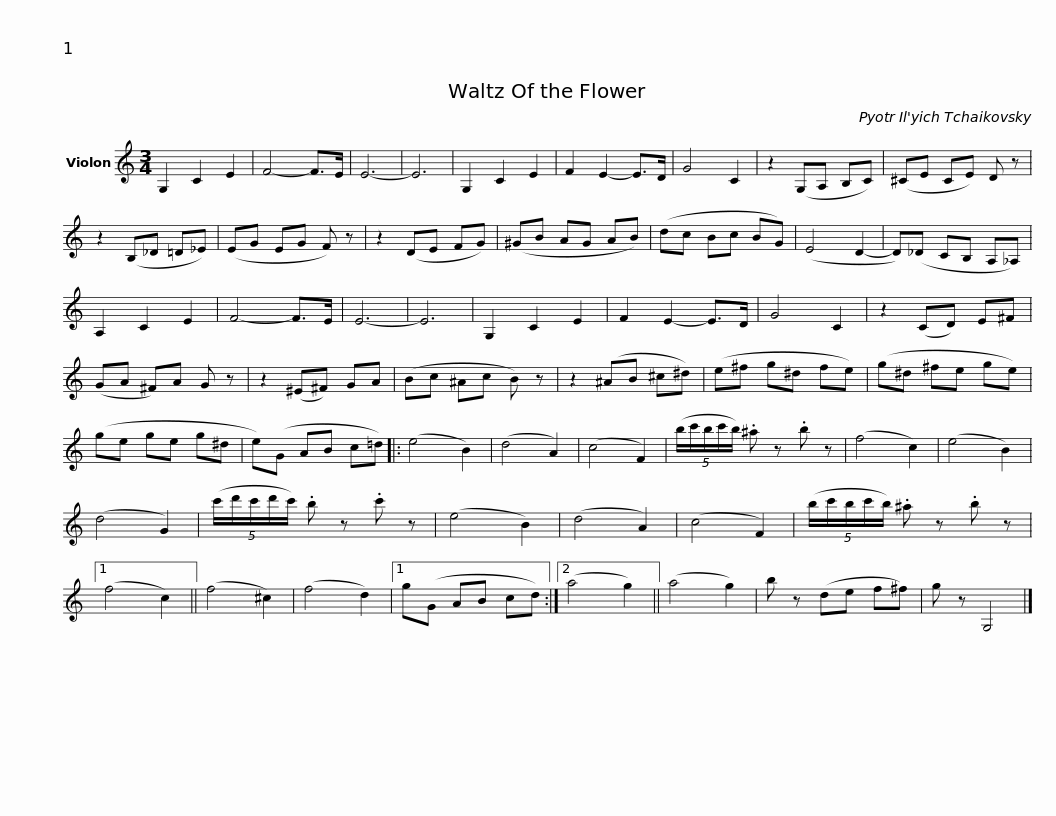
X:1
L:1/8
M:3/4
I:linebreak $
K:C
V:1 treble
V:1
 G,2 C2 E2 | F4- F>E | E6- | E6 | G,2 C2 E2 | %5
 F2 E2- E>D | G4 C2 | z2 (G,A, B,C) | (^CE CE) D z | z2 (B,_D =D_E) |$ %10
 (EG EG F) z | z2 (DE FG) | (^GB AG AB) | (dc Bc BG) | (E4 D2- | %15
 D)(_D CB, A,_A,) | A,2 C2 E2 | F4- F>E | E6- |$ E6 | %20
 G,2 C2 E2 | F2 E2- E>D | G4 C2 | z2 (CD) E^F | (GA ^F)A G z | %25
 z2 (^E^F) GA | (Bc ^Ac B) z |$ z2 (^AB ^c^d) | (e^f g^d fe) | (g^d ^fe ge) | %30
 (ge ge g^d | e)(G AB c=d) |: (e4 B2) | (d4 A2) | (c4 F2) |$ %35
 (5:4:5(b/c'/b/c'/b/) .^a z .b z | (f4 c2) | (e4 B2) | (d4 G2) | (5:4:5(c'/d'/c'/d'/c'/) .b z .c' z | %40
 (e4 B2) | (d4 A2) | (c4 F2) |$ (5:4:5(b/c'/b/c'/b/) .^a z .b z |1 (f4 c2) || %45
 (f4 ^c2) | (f4 d2) |1 g(G AB cd) :|2 (a4 g2) || (a4 g2) | %50
 b z (de f^f) | g z G,4 |] %52
